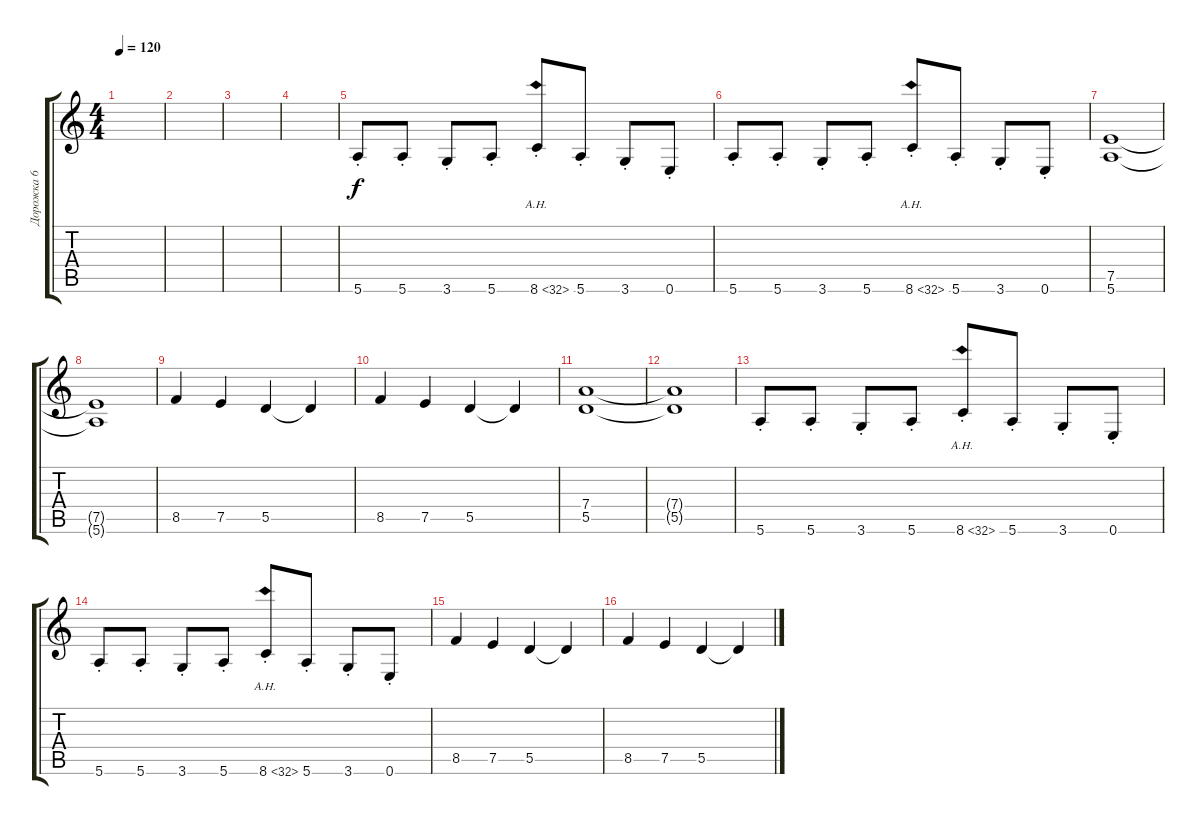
\track ("Дорожка 6" "Дорожка 6") {instrument distortionguitar}
\staff {score tabs}
\tuning (E4 B3 G3 D3 A2 E2) {hide}
\ts (4 4)
\tempo 120
\clef g2
\ks c
|
|
|
|
5.6{st}.8 5.6{st}.8 3.6{st}.8 5.6{st}.8 8.6{ah 24 st}.8 5.6{st}.8 3.6{st}.8 0.6{st}.8 |
5.6{st}.8 5.6{st}.8 3.6{st}.8 5.6{st}.8 8.6{ah 24 st}.8 5.6{st}.8 3.6{st}.8 0.6{st}.8 |
(7.5 5.6).1 |
(7.5{t} 5.6{t}).1 |
8.5.4 7.5.4 5.5.4 5.5{t}.4 |
8.5.4 7.5.4 5.5.4 5.5{t}.4 |
(7.4 5.5).1 |
(7.4{t} 5.5{t}).1 |
5.6{st}.8 5.6{st}.8 3.6{st}.8 5.6{st}.8 8.6{ah 24 st}.8 5.6{st}.8 3.6{st}.8 0.6{st}.8 |
5.6{st}.8 5.6{st}.8 3.6{st}.8 5.6{st}.8 8.6{ah 24 st}.8 5.6{st}.8 3.6{st}.8 0.6{st}.8 |
8.5.4 7.5.4 5.5.4 5.5{t}.4 |
8.5.4 7.5.4 5.5.4 5.5{t}.4
